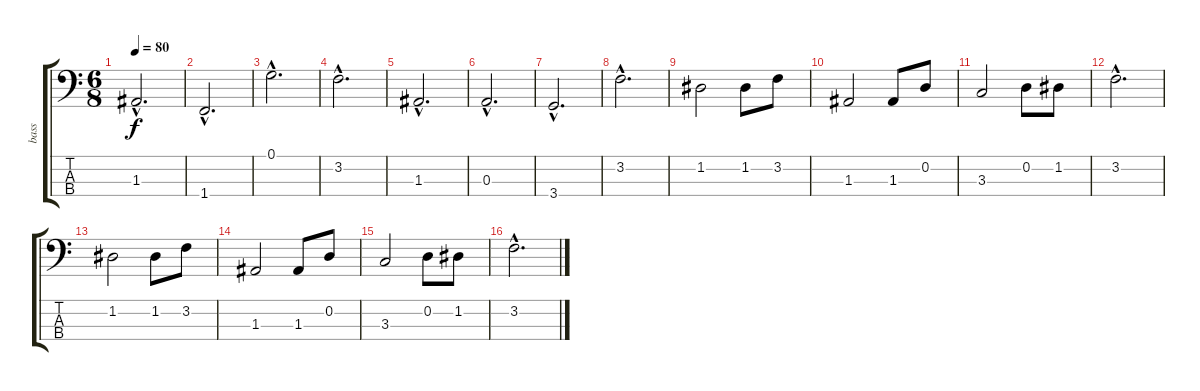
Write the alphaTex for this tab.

\track ("bass" "bass") {instrument electricbassfinger}
\staff {score tabs}
\tuning (G2 D2 A1 E1) {hide}
\ts (6 8)
\tempo 80
\clef f4
\ks c
1.3{hac}.2{d dy f} |
1.4{hac}.2{d} |
0.1{hac}.2{d} |
3.2{hac}.2{d} |
1.3{hac}.2{d} |
0.3{hac}.2{d} |
3.4{hac}.2{d} |
3.2{hac}.2{d} |
1.2.2 1.2.8 3.2.8 |
1.3.2 1.3.8 0.2.8 |
3.3.2 0.2.8 1.2.8 |
3.2{hac}.2{d} |
1.2.2 1.2.8 3.2.8 |
1.3.2 1.3.8 0.2.8 |
3.3.2 0.2.8 1.2.8 |
3.2{hac}.2{d}
